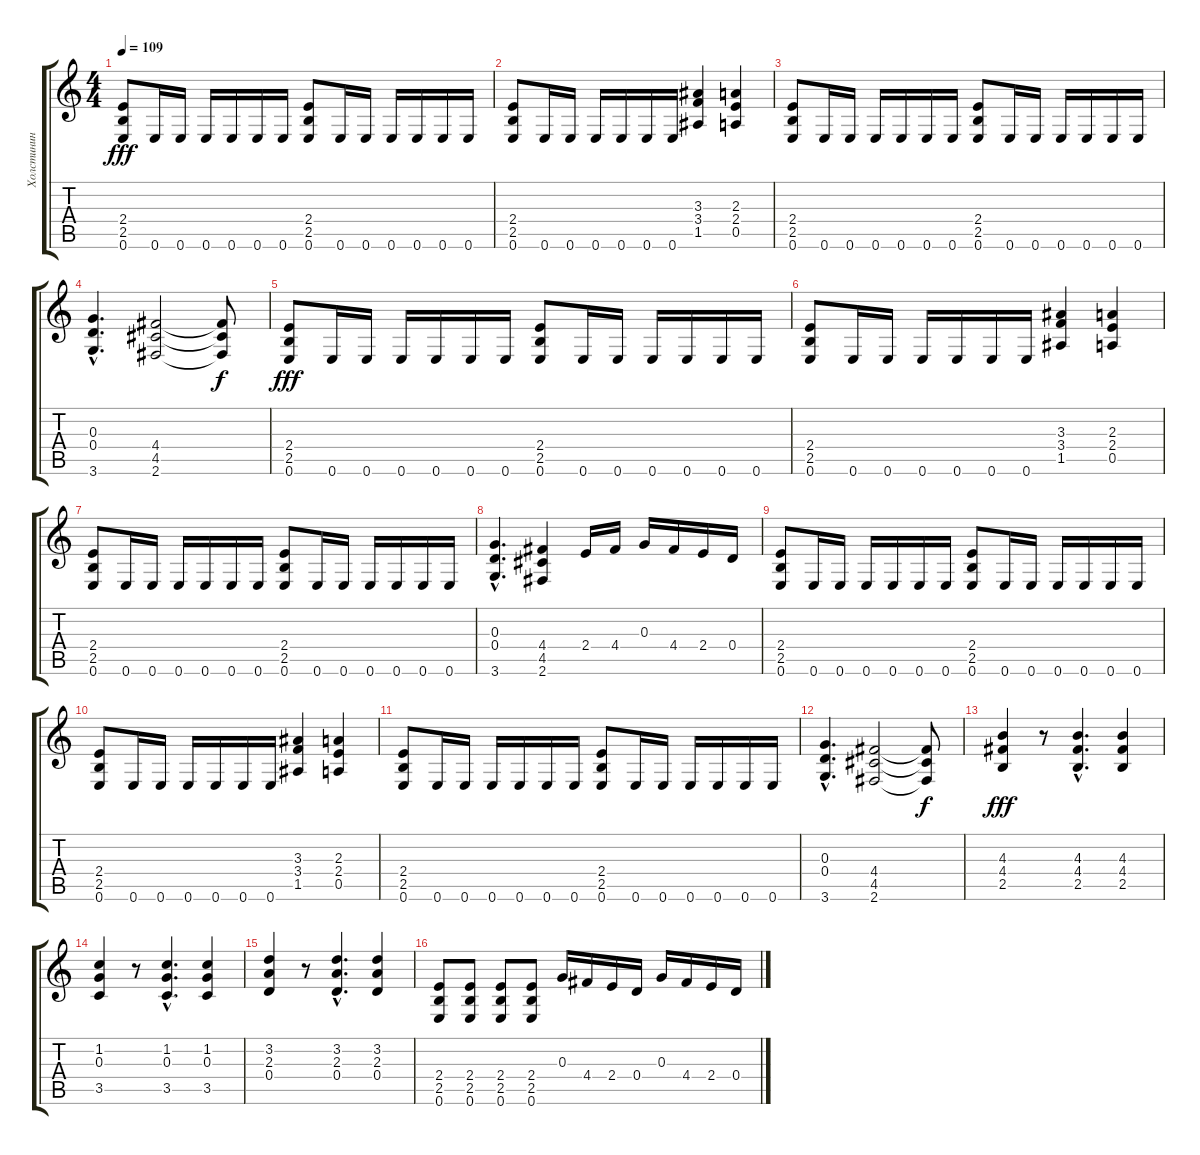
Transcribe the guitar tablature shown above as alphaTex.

\track ("Холстинин" "Холстинин") {instrument distortionguitar}
\staff {score tabs}
\tuning (E4 B3 G3 D3 A2 E2) {hide}
\ts (4 4)
\tempo 109
\clef g2
\ks c
(2.4 2.5 0.6).8{dy fff} 0.6.16 0.6.16 0.6.16 0.6.16 0.6.16 0.6.16 (2.4 2.5 0.6).8 0.6.16 0.6.16 0.6.16 0.6.16 0.6.16 0.6.16 |
(2.4 2.5 0.6).8 0.6.16 0.6.16 0.6.16 0.6.16 0.6.16 0.6.16 (3.3 3.4 1.5).4 (2.3 2.4 0.5).4 |
(2.4 2.5 0.6).8 0.6.16 0.6.16 0.6.16 0.6.16 0.6.16 0.6.16 (2.4 2.5 0.6).8 0.6.16 0.6.16 0.6.16 0.6.16 0.6.16 0.6.16 |
(0.3{hac} 0.4{hac} 3.6{hac}).4{d} (4.4 4.5 2.6).2 (4.4{t} 4.5{t} 2.6{t}).8{dy f} |
(2.4 2.5 0.6).8{dy fff} 0.6.16 0.6.16 0.6.16 0.6.16 0.6.16 0.6.16 (2.4 2.5 0.6).8 0.6.16 0.6.16 0.6.16 0.6.16 0.6.16 0.6.16 |
(2.4 2.5 0.6).8 0.6.16 0.6.16 0.6.16 0.6.16 0.6.16 0.6.16 (3.3 3.4 1.5).4 (2.3 2.4 0.5).4 |
(2.4 2.5 0.6).8 0.6.16 0.6.16 0.6.16 0.6.16 0.6.16 0.6.16 (2.4 2.5 0.6).8 0.6.16 0.6.16 0.6.16 0.6.16 0.6.16 0.6.16 |
(0.3{hac} 0.4{hac} 3.6{hac}).4{d} (4.4 4.5 2.6).4 2.4.16 4.4.16 0.3.16 4.4.16 2.4.16 0.4.16 |
(2.4 2.5 0.6).8 0.6.16 0.6.16 0.6.16 0.6.16 0.6.16 0.6.16 (2.4 2.5 0.6).8 0.6.16 0.6.16 0.6.16 0.6.16 0.6.16 0.6.16 |
(2.4 2.5 0.6).8 0.6.16 0.6.16 0.6.16 0.6.16 0.6.16 0.6.16 (3.3 3.4 1.5).4 (2.3 2.4 0.5).4 |
(2.4 2.5 0.6).8 0.6.16 0.6.16 0.6.16 0.6.16 0.6.16 0.6.16 (2.4 2.5 0.6).8 0.6.16 0.6.16 0.6.16 0.6.16 0.6.16 0.6.16 |
(0.3{hac} 0.4{hac} 3.6{hac}).4{d} (4.4 4.5 2.6).2 (4.4{t} 4.5{t} 2.6{t}).8{dy f} |
(4.3 4.4 2.5).4{dy fff} r.8 (4.3{hac} 4.4{hac} 2.5{hac}).4{d} (4.3 4.4 2.5).4 |
(1.2 0.3 3.5).4 r.8 (1.2{hac} 0.3{hac} 3.5{hac}).4{d} (1.2 0.3 3.5).4 |
(3.2 2.3 0.4).4 r.8 (3.2{hac} 2.3{hac} 0.4{hac}).4{d} (3.2 2.3 0.4).4 |
(2.4 2.5 0.6).8 (2.4 2.5 0.6).8 (2.4 2.5 0.6).8 (2.4 2.5 0.6).8 0.3.16 4.4.16 2.4.16 0.4.16 0.3.16 4.4.16 2.4.16 0.4.16
